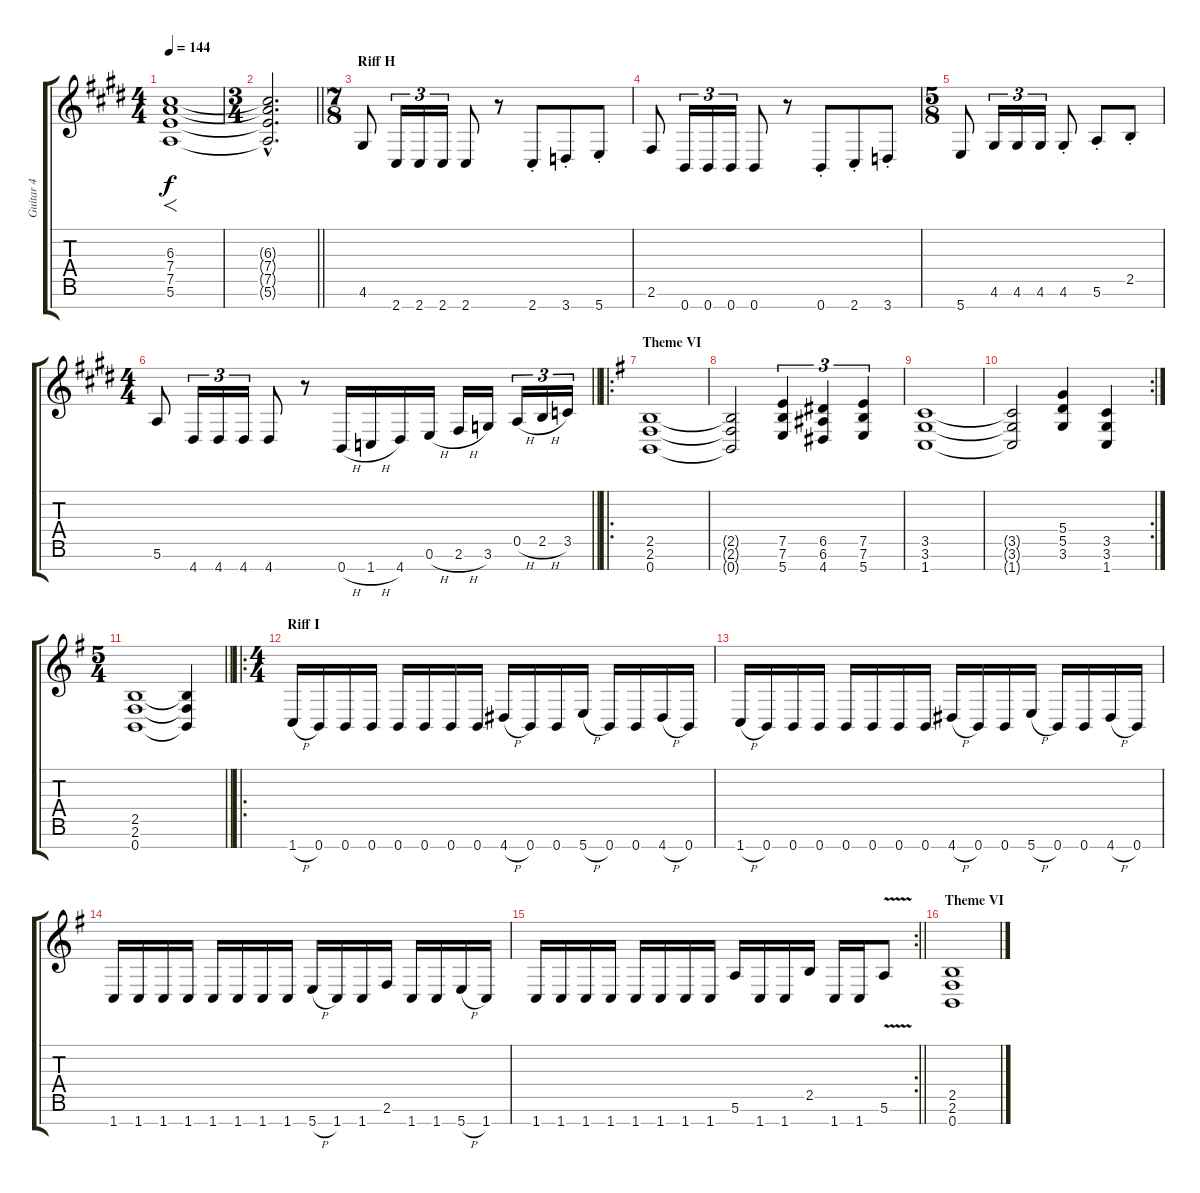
\track ("Guitar 4" "Guitar 4") {instrument distortionguitar}
\staff {score tabs}
\tuning (E4 B3 G3 D3 A2 E2 B1) {hide}
\ts (4 4)
\tempo 144
\clef g2
\ks c#minor
(6.3 7.4 7.5 5.6).1{f dy f} |
\ts (3 4)
\barLineRight lightlight
(6.3{hac t} 7.4{hac t} 7.5{hac t} 5.6{hac t}).2{d} |
\ts (7 8)
\section ("" "Riff H")
4.6.8 2.7.16{tu (3 2)} 2.7.16{tu (3 2)} 2.7.16{tu (3 2)} 2.7.8 r.8 2.7{st}.8 3.7{st}.8 5.7{st}.8 |
2.6.8 0.7.16{tu (3 2)} 0.7.16{tu (3 2)} 0.7.16{tu (3 2)} 0.7.8 r.8 0.7{st}.8 2.7{st}.8 3.7{st}.8 |
\ts (5 8)
5.7.8 4.6.16{tu (3 2)} 4.6.16{tu (3 2)} 4.6.16{tu (3 2)} 4.6{st}.8 5.6{st}.8 2.5{st}.8 |
\ts (4 4)
\barLineRight lightlight
5.6.8 4.7.16{tu (3 2)} 4.7.16{tu (3 2)} 4.7.16{tu (3 2)} 4.7.8 r.8 0.7{h}.16 1.7{h}.16 4.7.16 0.6{h}.16 2.6{h}.16 3.6.16 0.5{h}.16{tu (3 2)} 2.5{h}.16{tu (3 2)} 3.5.16{tu (3 2)} |
\ro
\section ("" "Theme VI")
\ks eminor
(2.5 2.6 0.7).1 |
(2.5{t} 2.6{t} 0.7{t}).2 (7.5 7.6 5.7).4{tu (3 2)} (6.5 6.6 4.7).4{tu (3 2)} (7.5 7.6 5.7).4{tu (3 2)} |
(3.5 3.6 1.7).1 |
\rc 2
(3.5{t} 3.6{t} 1.7{t}).2 (5.4 5.5 3.6).4 (3.5 3.6 1.7).4 |
\ts (5 4)
\barLineRight lightlight
(2.5 2.6 0.7).1 (2.5{t} 2.6{t} 0.7{t}).4 |
\ro
\ts (4 4)
\section ("" "Riff I")
1.7{h}.16 0.7.16 0.7.16 0.7.16 0.7.16 0.7.16 0.7.16 0.7.16 4.7{h}.16 0.7.16 0.7.16 5.7{h}.16 0.7.16 0.7.16 4.7{h}.16 0.7.16 |
1.7{h}.16 0.7.16 0.7.16 0.7.16 0.7.16 0.7.16 0.7.16 0.7.16 4.7{h}.16 0.7.16 0.7.16 5.7{h}.16 0.7.16 0.7.16 4.7{h}.16 0.7.16 |
1.7.16 1.7.16 1.7.16 1.7.16 1.7.16 1.7.16 1.7.16 1.7.16 5.7{h}.16 1.7.16 1.7.16 2.6.16 1.7.16 1.7.16 5.7{h}.16 1.7.16 |
\rc 2
\barLineRight lightlight
1.7.16 1.7.16 1.7.16 1.7.16 1.7.16 1.7.16 1.7.16 1.7.16 5.6.16 1.7.16 1.7.16 2.5.16 1.7.16 1.7.16 5.6{v}.8 |
\section ("" "Theme VI")
(2.5 2.6 0.7).1
